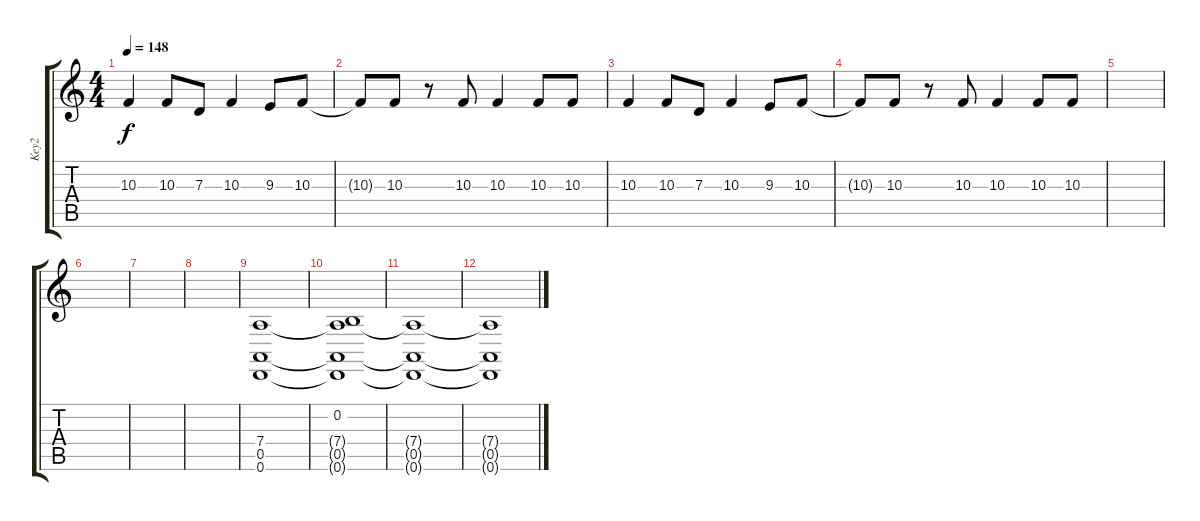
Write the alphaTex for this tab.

\track ("Key2" "Key2") {instrument acousticgrandpiano}
\staff {score tabs}
\tuning (E4 B3 G3 D3 A2 D2) {hide}
\ts (4 4)
\tempo 148
\clef g2
\ks c
10.3.4{dy f} 10.3.8 7.3.8 10.3.4 9.3.8 10.3.8 |
10.3{t}.8 10.3.8 r.8 10.3.8 10.3.4 10.3.8 10.3.8 |
10.3.4 10.3.8 7.3.8 10.3.4 9.3.8 10.3.8 |
10.3{t}.8 10.3.8 r.8 10.3.8 10.3.4 10.3.8 10.3.8 |
|
|
|
|
(7.4 0.5 0.6).1 |
(0.2 7.4{t} 0.5{t} 0.6{t}).1 |
(7.4{t} 0.5{t} 0.6{t}).1 |
(7.4{t} 0.5{t} 0.6{t}).1
